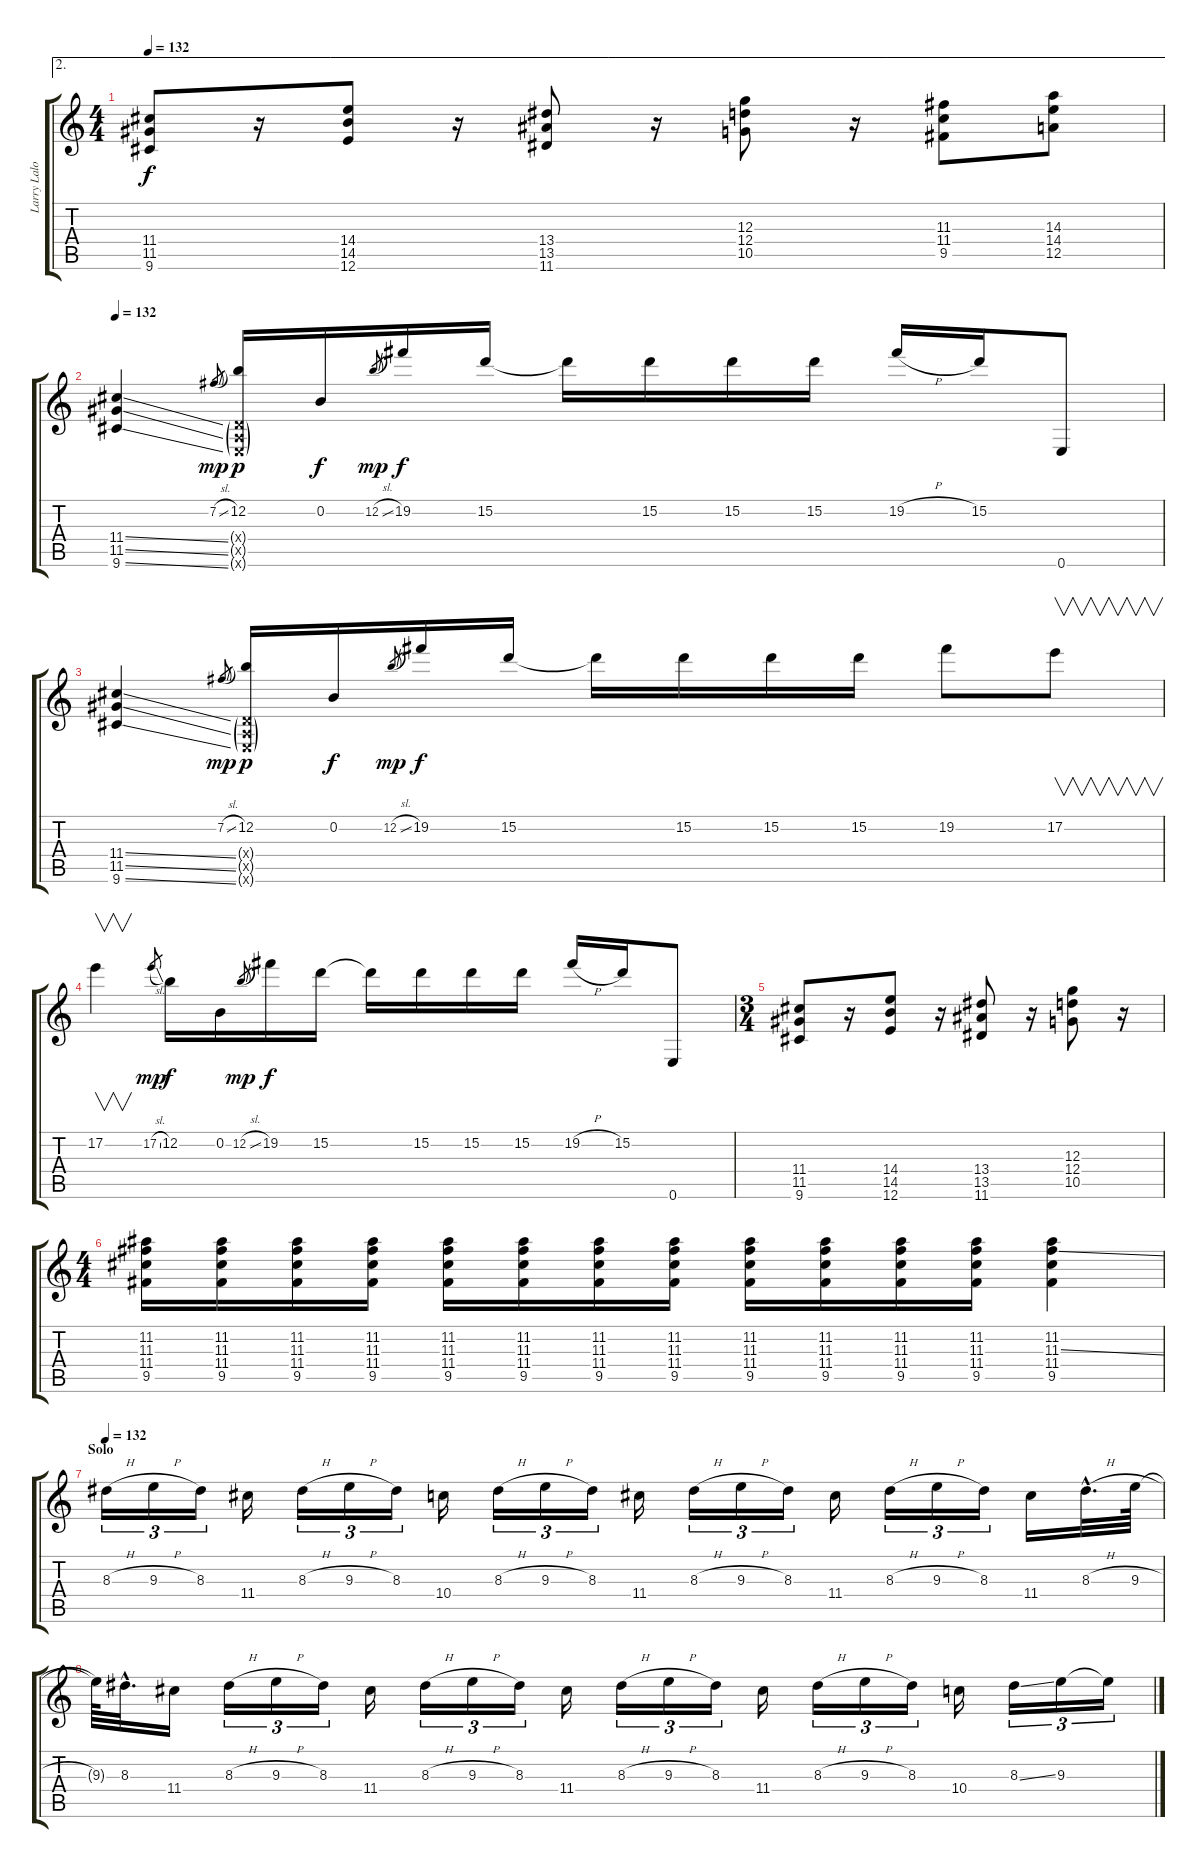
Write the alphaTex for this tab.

\track ("Larry Lalonde / Guitar" "Larry Lalo") {instrument distortionguitar}
\staff {score tabs}
\tuning (E4 B3 G3 D3 A2 E2) {hide}
\ae 2
\ts (4 4)
\tempo 132
\clef g2
\ks c
(11.4 11.5 9.6).8{dy f} r.16 (14.4 14.5 12.6).8 r.16 (13.4 13.5 11.6).8 r.16 (12.3 12.4 10.5).8 r.16 (11.3 11.4 9.5).8 (14.3 14.4 12.5).8 |
\tempo 132
(11.4{ss} 11.5{ss} 9.6{ss}).4 7.2{sl}.8{gr dy mp} (12.2 0.4{g x} 0.5{g x} 0.6{g x}).16{dy p} 0.2.16{dy f} 12.2{sl}.8{gr dy mp} 19.2.16{dy f} 15.2.16 15.2{t}.16 15.2.16 15.2.16 15.2.16 19.2{h}.16 15.2.16 0.6.8 |
(11.4{ss} 11.5{ss} 9.6{ss}).4 7.2{sl}.8{gr dy mp} (12.2 0.4{g x} 0.5{g x} 0.6{g x}).16{dy p} 0.2.16{dy f} 12.2{sl}.8{gr dy mp} 19.2.16{dy f} 15.2.16 15.2{t}.16 15.2.16 15.2.16 15.2.16 19.2.8 17.2.8{v} |
17.2.4{v} 17.2{sl}.8{gr dy mp} 12.2.16{dy f} 0.2.16 12.2{sl}.8{gr dy mp} 19.2.16{dy f} 15.2.16 15.2{t}.16 15.2.16 15.2.16 15.2.16 19.2{h}.16 15.2.16 0.6.8 |
\ts (3 4)
(11.4 11.5 9.6).8 r.16 (14.4 14.5 12.6).8 r.16 (13.4 13.5 11.6).8 r.16 (12.3 12.4 10.5).8 r.16 |
\ts (4 4)
(11.2 11.3 11.4 9.5).16 (11.2 11.3 11.4 9.5).16 (11.2 11.3 11.4 9.5).16 (11.2 11.3 11.4 9.5).16 (11.2 11.3 11.4 9.5).16 (11.2 11.3 11.4 9.5).16 (11.2 11.3 11.4 9.5).16 (11.2 11.3 11.4 9.5).16 (11.2 11.3 11.4 9.5).16 (11.2 11.3 11.4 9.5).16 (11.2 11.3 11.4 9.5).16 (11.2 11.3 11.4 9.5).16 (11.2 11.3{ss} 11.4 9.5).4 |
\section ("" "Solo")
\tempo 132
8.3{h}.16{tu (3 2) volume 14} 9.3{h}.16{tu (3 2)} 8.3.16{tu (3 2)} 11.4.16 8.3{h}.16{tu (3 2)} 9.3{h}.16{tu (3 2)} 8.3.16{tu (3 2)} 10.4.16 8.3{h}.16{tu (3 2)} 9.3{h}.16{tu (3 2)} 8.3.16{tu (3 2)} 11.4.16 8.3{h}.16{tu (3 2)} 9.3{h}.16{tu (3 2)} 8.3.16{tu (3 2)} 11.4.16 8.3{h}.16{tu (3 2)} 9.3{h}.16{tu (3 2)} 8.3.16{tu (3 2)} 11.4.16 8.3{h hac}.32{d} 9.3{h}.64 |
9.3{t}.64 8.3{hac}.32{d} 11.4.16 8.3{h}.16{tu (3 2)} 9.3{h}.16{tu (3 2)} 8.3.16{tu (3 2)} 11.4.16 8.3{h}.16{tu (3 2)} 9.3{h}.16{tu (3 2)} 8.3.16{tu (3 2)} 11.4.16 8.3{h}.16{tu (3 2)} 9.3{h}.16{tu (3 2)} 8.3.16{tu (3 2)} 11.4.16 8.3{h}.16{tu (3 2)} 9.3{h}.16{tu (3 2)} 8.3.16{tu (3 2)} 10.4.16 8.3{ss}.16{tu (3 2)} 9.3.16{tu (3 2)} 9.3{t}.16{tu (3 2)}
